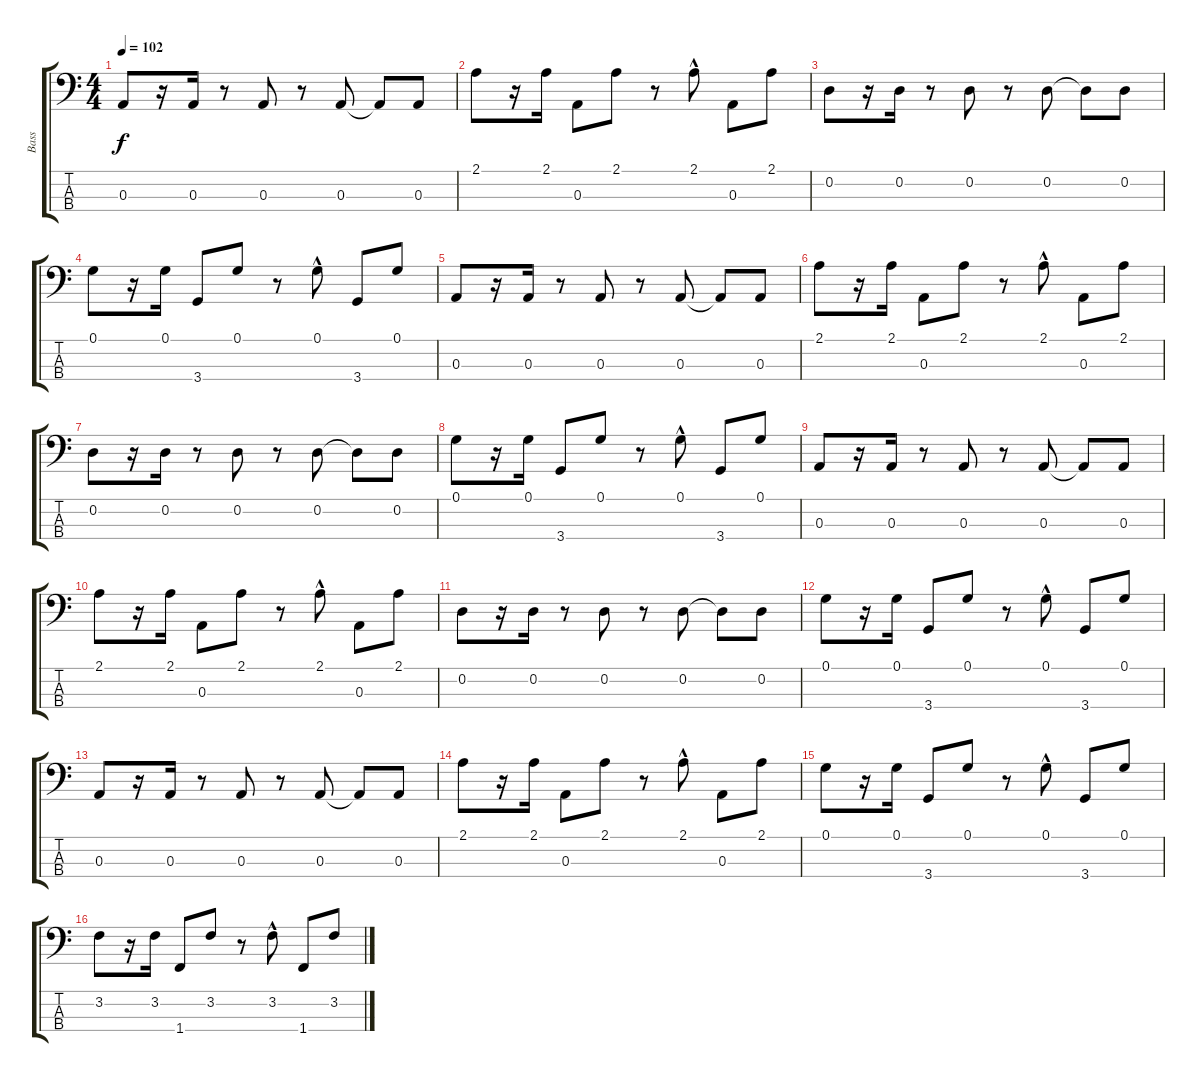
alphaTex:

\track ("Bass" "Bass") {instrument electricbassfinger}
\staff {score tabs}
\tuning (G2 D2 A1 E1) {hide}
\ts (4 4)
\tempo 102
\clef f4
\ks c
0.3.8{dy f} r.16 0.3.16 r.8 0.3.8 r.8 0.3.8 0.3{t}.8 0.3.8 |
2.1.8 r.16 2.1.16 0.3.8 2.1.8 r.8 2.1{hac}.8 0.3.8 2.1.8 |
0.2.8 r.16 0.2.16 r.8 0.2.8 r.8 0.2.8 0.2{t}.8 0.2.8 |
0.1.8 r.16 0.1.16 3.4.8 0.1.8 r.8 0.1{hac}.8 3.4.8 0.1.8 |
0.3.8 r.16 0.3.16 r.8 0.3.8 r.8 0.3.8 0.3{t}.8 0.3.8 |
2.1.8 r.16 2.1.16 0.3.8 2.1.8 r.8 2.1{hac}.8 0.3.8 2.1.8 |
0.2.8 r.16 0.2.16 r.8 0.2.8 r.8 0.2.8 0.2{t}.8 0.2.8 |
0.1.8 r.16 0.1.16 3.4.8 0.1.8 r.8 0.1{hac}.8 3.4.8 0.1.8 |
0.3.8 r.16 0.3.16 r.8 0.3.8 r.8 0.3.8 0.3{t}.8 0.3.8 |
2.1.8 r.16 2.1.16 0.3.8 2.1.8 r.8 2.1{hac}.8 0.3.8 2.1.8 |
0.2.8 r.16 0.2.16 r.8 0.2.8 r.8 0.2.8 0.2{t}.8 0.2.8 |
0.1.8 r.16 0.1.16 3.4.8 0.1.8 r.8 0.1{hac}.8 3.4.8 0.1.8 |
0.3.8 r.16 0.3.16 r.8 0.3.8 r.8 0.3.8 0.3{t}.8 0.3.8 |
2.1.8 r.16 2.1.16 0.3.8 2.1.8 r.8 2.1{hac}.8 0.3.8 2.1.8 |
0.1.8 r.16 0.1.16 3.4.8 0.1.8 r.8 0.1{hac}.8 3.4.8 0.1.8 |
3.2.8 r.16 3.2.16 1.4.8 3.2.8 r.8 3.2{hac}.8 1.4.8 3.2.8
